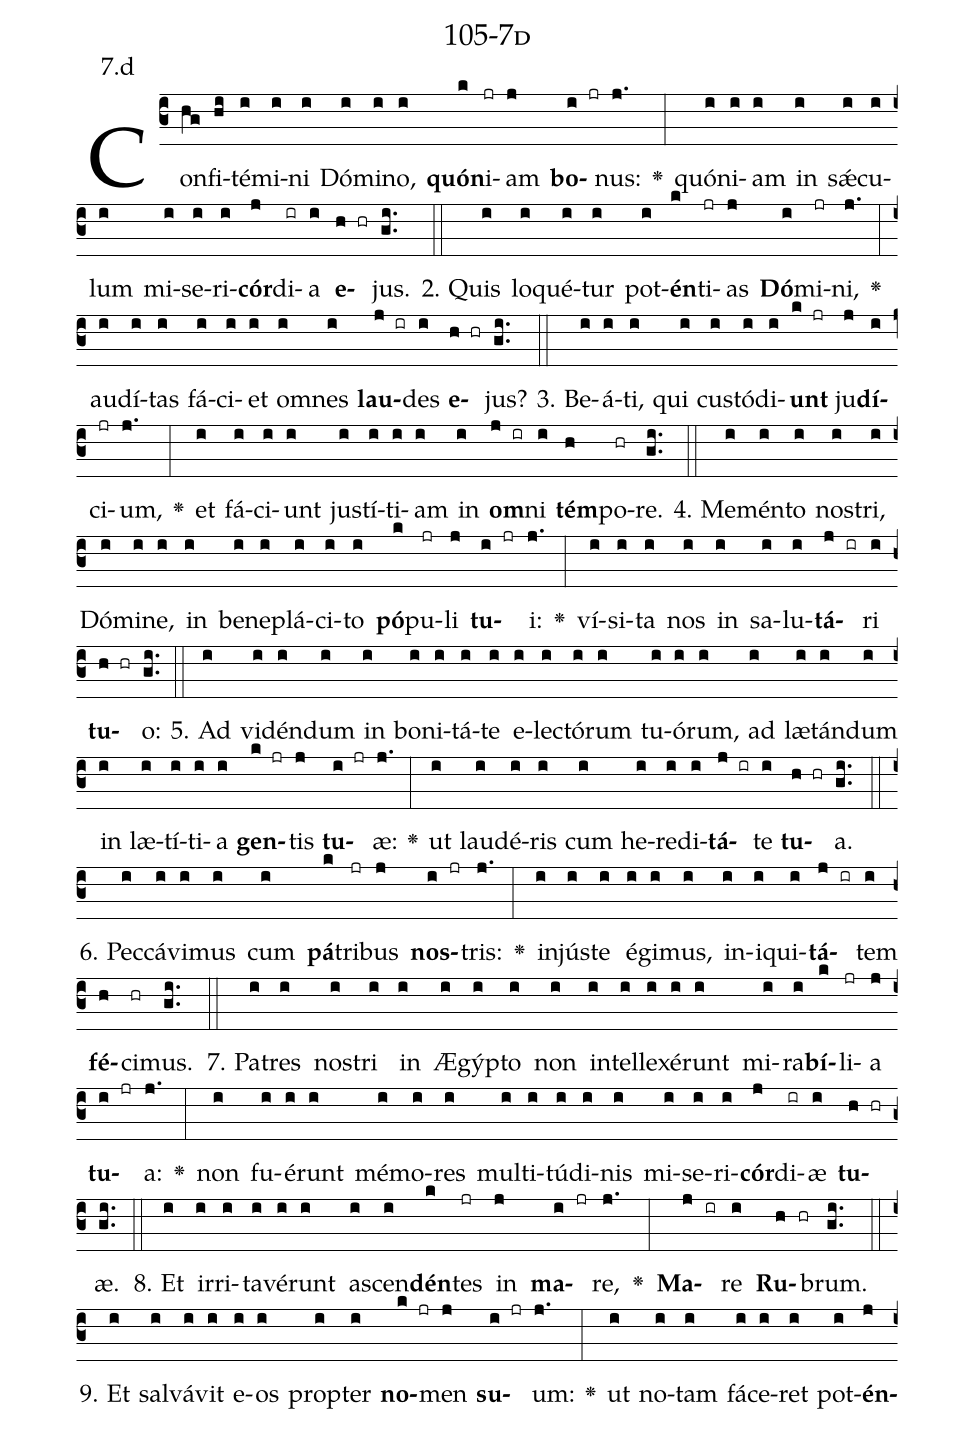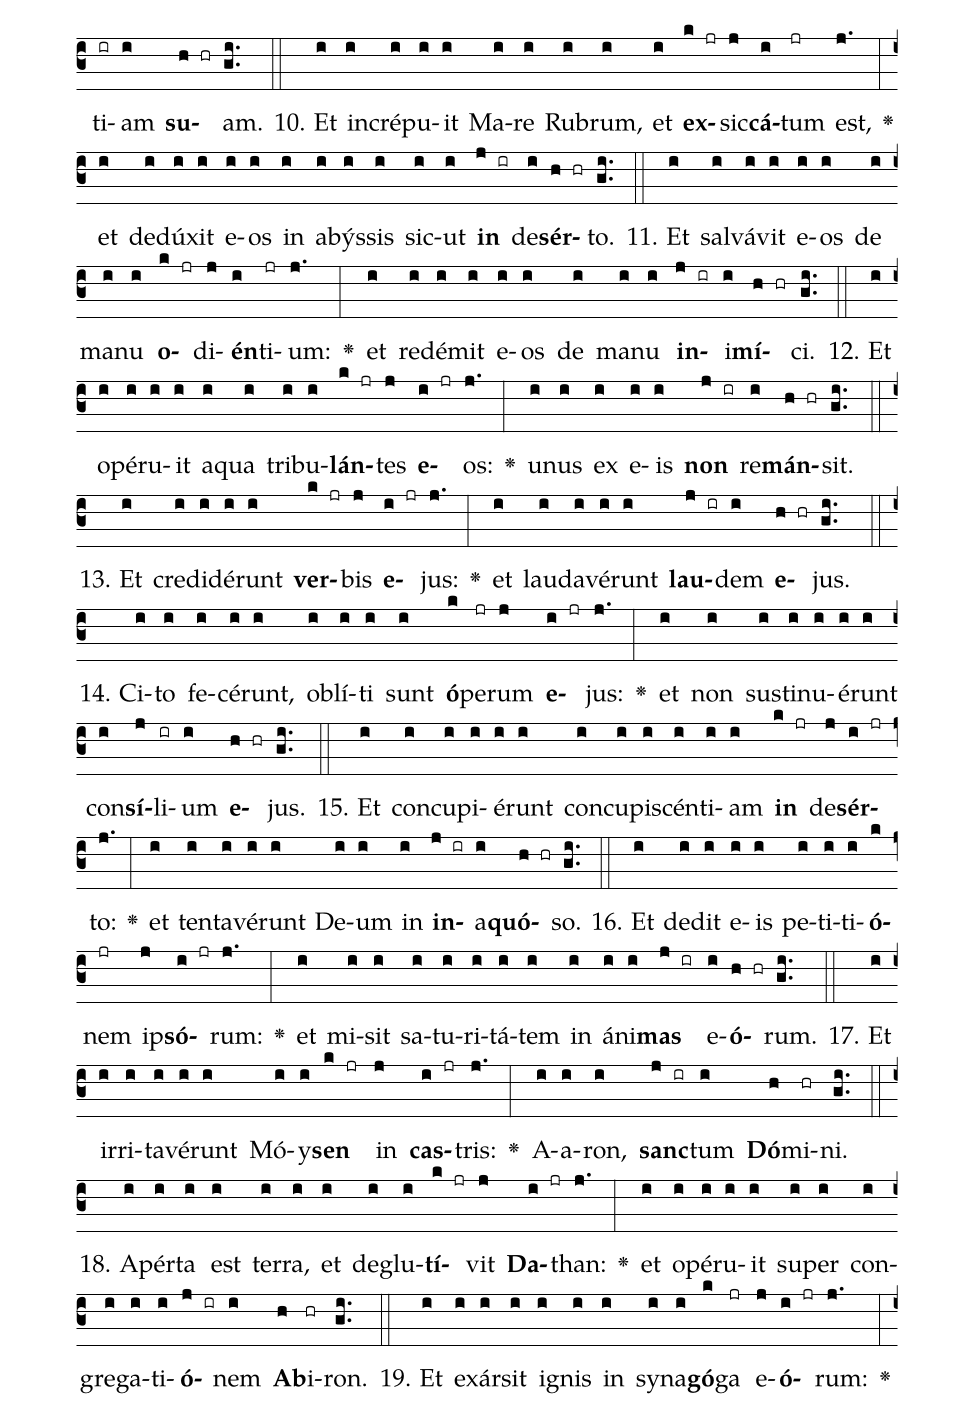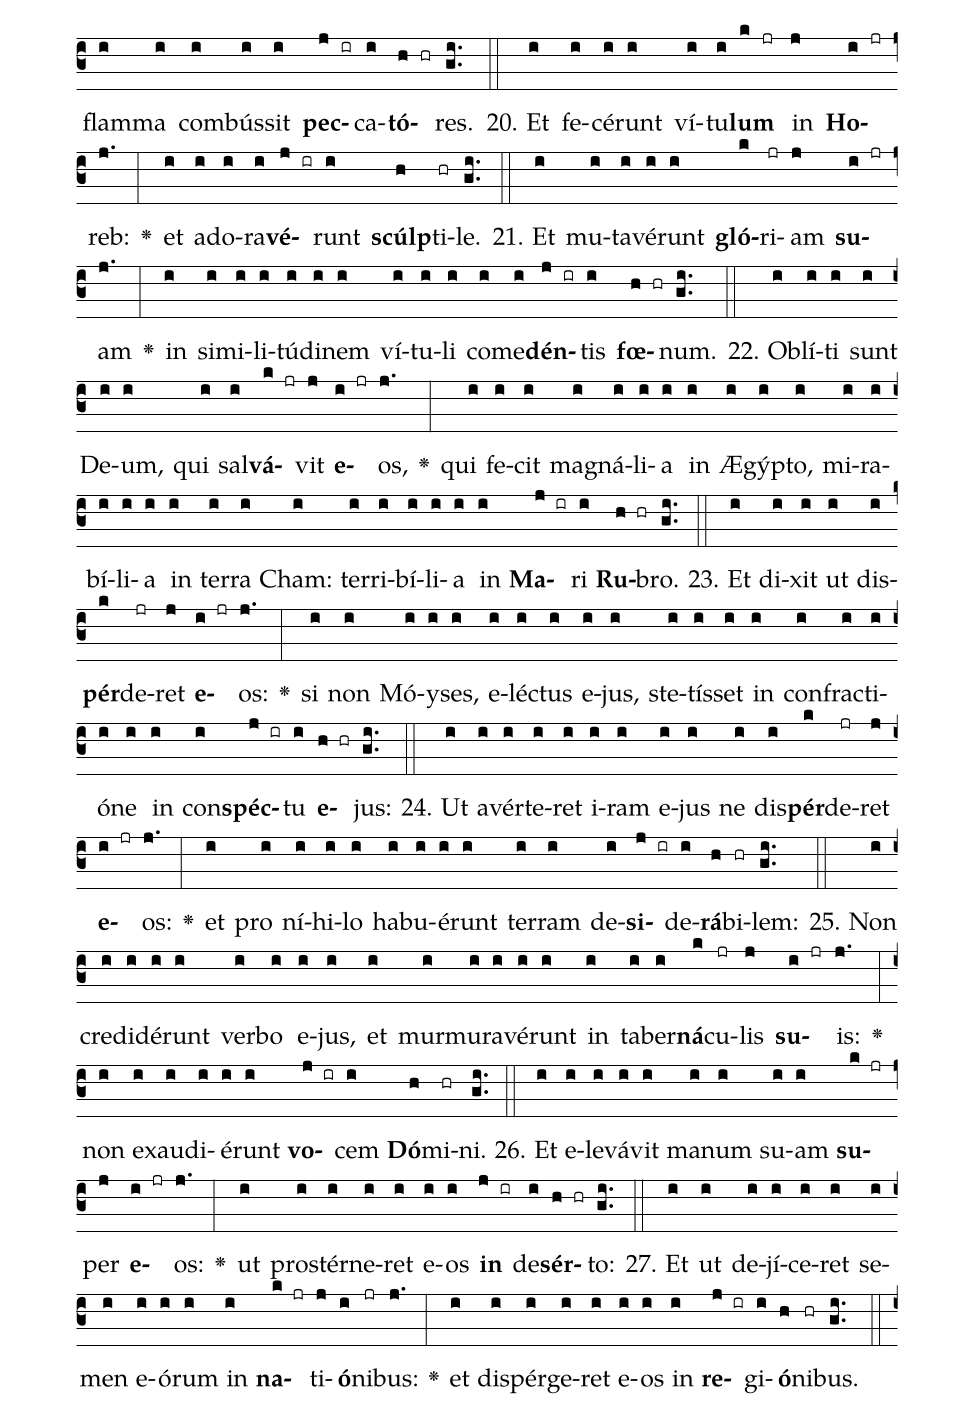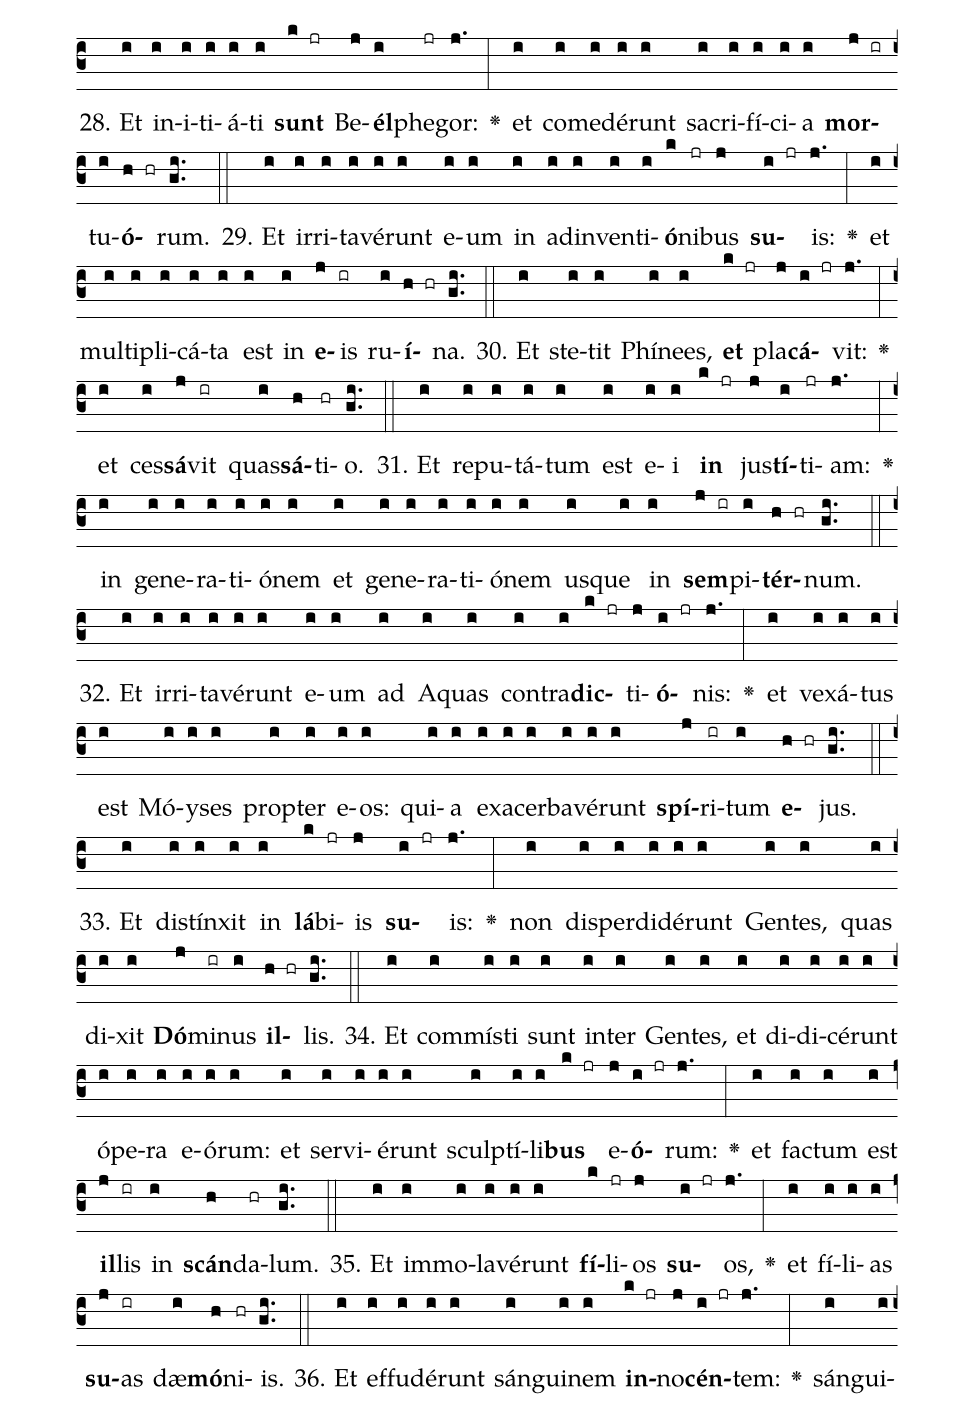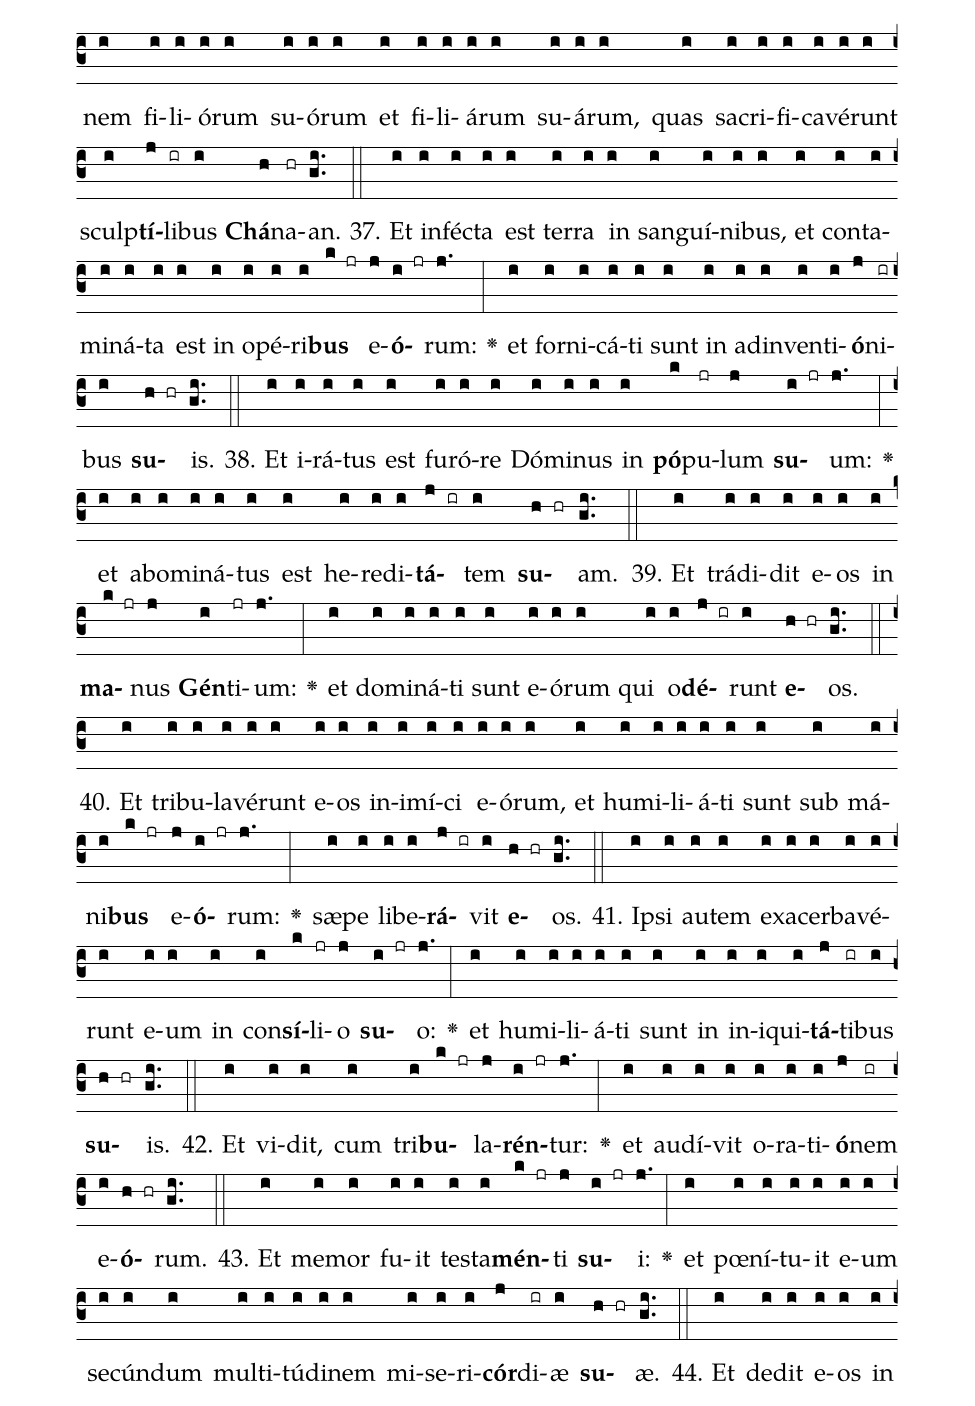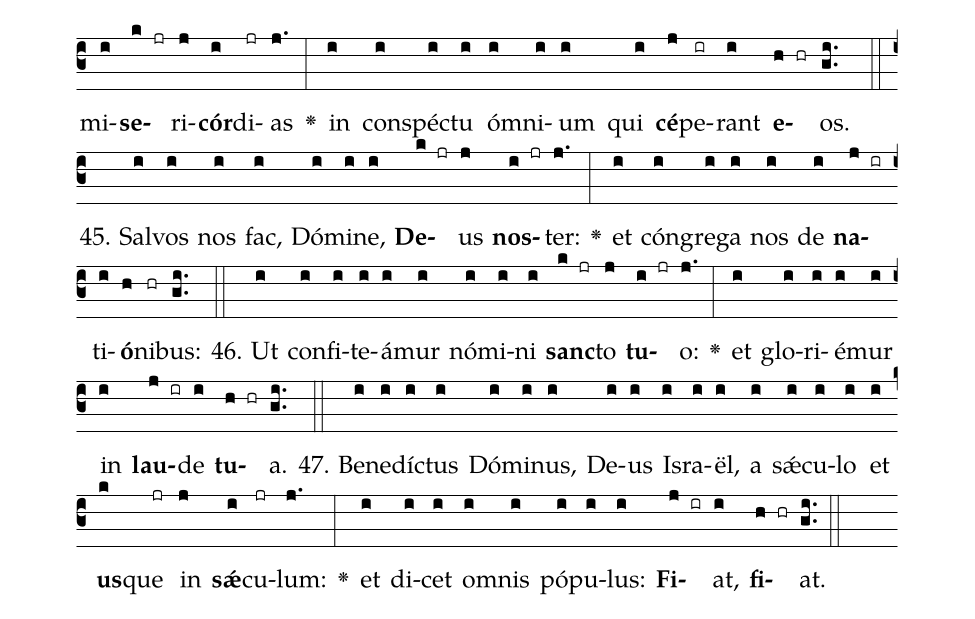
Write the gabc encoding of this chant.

name: 105-7d;
annotation: 7.d;
%%
(c3)Con(hg)fi(hi)té(i)mi(i)ni(i) Dó(i)mi(i)no,(i) <b>quón</b>(k)i(jr)am(j) <b>bo</b>(i jr)nus:(j.) <v>\greheightstar</v>(:) quón(i)i(i)am(i) in(i) sǽ(i)cu(i)lum(i) mi(i)se(i)ri(i)<b>cór</b>(j)di(ir)a(i) <b>e</b>(h hr)jus.(gi..) (::)
2. Quis(i) lo(i)qué(i)tur(i) pot(i)<b>én</b>(k)ti(jr)as(j) <b>Dó</b>(i)mi(jr)ni,(j.) <v>\greheightstar</v>(:) au(i)dí(i)tas(i) fá(i)ci(i)et(i) om(i)nes(i) <b>lau</b>(j ir)des(i) <b>e</b>(h hr)jus?(gi..) (::)
3. Be(i)á(i)ti,(i) qui(i) cus(i)tó(i)di(i)<b>unt</b>(k jr) ju(j)<b>dí</b>(i)ci(jr)um,(j.) <v>\greheightstar</v>(:) et(i) fá(i)ci(i)unt(i) jus(i)tí(i)ti(i)am(i) in(i) <b>om</b>(j ir)ni(i) <b>tém</b>(h)po(hr)re.(gi..) (::)
4. Me(i)mén(i)to(i) nos(i)tri,(i) Dó(i)mi(i)ne,(i) in(i) be(i)ne(i)plá(i)ci(i)to(i) <b>pó</b>(k)pu(jr)li(j) <b>tu</b>(i jr)i:(j.) <v>\greheightstar</v>(:) ví(i)si(i)ta(i) nos(i) in(i) sa(i)lu(i)<b>tá</b>(j ir)ri(i) <b>tu</b>(h hr)o:(gi..) (::)
5. Ad(i) vi(i)dén(i)dum(i) in(i) bo(i)ni(i)tá(i)te(i) e(i)lec(i)tó(i)rum(i) tu(i)ó(i)rum,(i) ad(i) læ(i)tán(i)dum(i) in(i) læ(i)tí(i)ti(i)a(i) <b>gen</b>(k jr)tis(j) <b>tu</b>(i jr)æ:(j.) <v>\greheightstar</v>(:) ut(i) lau(i)dé(i)ris(i) cum(i) he(i)re(i)di(i)<b>tá</b>(j ir)te(i) <b>tu</b>(h hr)a.(gi..) (::)
6. Pec(i)cá(i)vi(i)mus(i) cum(i) <b>pá</b>(k)tri(jr)bus(j) <b>nos</b>(i jr)tris:(j.) <v>\greheightstar</v>(:) in(i)jús(i)te(i) é(i)gi(i)mus,(i) in(i)i(i)qui(i)<b>tá</b>(j ir)tem(i) <b>fé</b>(h)ci(hr)mus.(gi..) (::)
7. Pa(i)tres(i) nos(i)tri(i) in(i) Æ(i)gýp(i)to(i) non(i) in(i)tel(i)le(i)xé(i)runt(i) mi(i)ra(i)<b>bí</b>(k)li(jr)a(j) <b>tu</b>(i jr)a:(j.) <v>\greheightstar</v>(:) non(i) fu(i)é(i)runt(i) mé(i)mo(i)res(i) mul(i)ti(i)tú(i)di(i)nis(i) mi(i)se(i)ri(i)<b>cór</b>(j)di(ir)æ(i) <b>tu</b>(h hr)æ.(gi..) (::)
8. Et(i) ir(i)ri(i)ta(i)vé(i)runt(i) a(i)scen(i)<b>dén</b>(k)tes(jr) in(j) <b>ma</b>(i jr)re,(j.) <v>\greheightstar</v>(:) <b>Ma</b>(j ir)re(i) <b>Ru</b>(h hr)brum.(gi..) (::)
9. Et(i) sal(i)vá(i)vit(i) e(i)os(i) prop(i)ter(i) <b>no</b>(k jr)men(j) <b>su</b>(i jr)um:(j.) <v>\greheightstar</v>(:) ut(i) no(i)tam(i) fá(i)ce(i)ret(i) pot(i)<b>én</b>(j)ti(ir)am(i) <b>su</b>(h hr)am.(gi..) (::)
10. Et(i) in(i)cré(i)pu(i)it(i) Ma(i)re(i) Ru(i)brum,(i) et(i) <b>ex</b>(k jr)sic(j)<b>cá</b>(i)tum(jr) est,(j.) <v>\greheightstar</v>(:) et(i) de(i)dú(i)xit(i) e(i)os(i) in(i) a(i)býs(i)sis(i) sic(i)ut(i) <b>in</b>(j ir) de(i)<b>sér</b>(h hr)to.(gi..) (::)
11. Et(i) sal(i)vá(i)vit(i) e(i)os(i) de(i) ma(i)nu(i) <b>o</b>(k jr)di(j)<b>én</b>(i)ti(jr)um:(j.) <v>\greheightstar</v>(:) et(i) red(i)é(i)mit(i) e(i)os(i) de(i) ma(i)nu(i) <b>in</b>(j ir)i(i)<b>mí</b>(h hr)ci.(gi..) (::)
12. Et(i) o(i)pé(i)ru(i)it(i) a(i)qua(i) tri(i)bu(i)<b>lán</b>(k jr)tes(j) <b>e</b>(i jr)os:(j.) <v>\greheightstar</v>(:) u(i)nus(i) ex(i) e(i)is(i) <b>non</b>(j ir) re(i)<b>mán</b>(h hr)sit.(gi..) (::)
13. Et(i) cre(i)di(i)dé(i)runt(i) <b>ver</b>(k jr)bis(j) <b>e</b>(i jr)jus:(j.) <v>\greheightstar</v>(:) et(i) lau(i)da(i)vé(i)runt(i) <b>lau</b>(j ir)dem(i) <b>e</b>(h hr)jus.(gi..) (::)
14. Ci(i)to(i) fe(i)cé(i)runt,(i) ob(i)lí(i)ti(i) sunt(i) <b>ó</b>(k)pe(jr)rum(j) <b>e</b>(i jr)jus:(j.) <v>\greheightstar</v>(:) et(i) non(i) sus(i)ti(i)nu(i)é(i)runt(i) con(i)<b>sí</b>(j)li(ir)um(i) <b>e</b>(h hr)jus.(gi..) (::)
15. Et(i) con(i)cu(i)pi(i)é(i)runt(i) con(i)cu(i)pi(i)scén(i)ti(i)am(i) <b>in</b>(k jr) de(j)<b>sér</b>(i jr)to:(j.) <v>\greheightstar</v>(:) et(i) ten(i)ta(i)vé(i)runt(i) De(i)um(i) in(i) <b>in</b>(j ir)a(i)<b>quó</b>(h hr)so.(gi..) (::)
16. Et(i) de(i)dit(i) e(i)is(i) pe(i)ti(i)ti(i)<b>ó</b>(k)nem(jr) ip(j)<b>só</b>(i jr)rum:(j.) <v>\greheightstar</v>(:) et(i) mi(i)sit(i) sa(i)tu(i)ri(i)tá(i)tem(i) in(i) á(i)ni(i)<b>mas</b>(j ir) e(i)<b>ó</b>(h hr)rum.(gi..) (::)
17. Et(i) ir(i)ri(i)ta(i)vé(i)runt(i) Mó(i)y(i)<b>sen</b>(k jr) in(j) <b>cas</b>(i jr)tris:(j.) <v>\greheightstar</v>(:) A(i)a(i)ron,(i) <b>sanc</b>(j ir)tum(i) <b>Dó</b>(h)mi(hr)ni.(gi..) (::)
18. A(i)pér(i)ta(i) est(i) ter(i)ra,(i) et(i) de(i)glu(i)<b>tí</b>(k jr)vit(j) <b>Da</b>(i jr)than:(j.) <v>\greheightstar</v>(:) et(i) o(i)pé(i)ru(i)it(i) su(i)per(i) con(i)gre(i)ga(i)ti(i)<b>ó</b>(j ir)nem(i) <b>Ab</b>(h)i(hr)ron.(gi..) (::)
19. Et(i) ex(i)ár(i)sit(i) i(i)gnis(i) in(i) sy(i)na(i)<b>gó</b>(k)ga(jr) e(j)<b>ó</b>(i jr)rum:(j.) <v>\greheightstar</v>(:) flam(i)ma(i) com(i)bús(i)sit(i) <b>pec</b>(j ir)ca(i)<b>tó</b>(h hr)res.(gi..) (::)
20. Et(i) fe(i)cé(i)runt(i) ví(i)tu(i)<b>lum</b>(k jr) in(j) <b>Ho</b>(i jr)reb:(j.) <v>\greheightstar</v>(:) et(i) ad(i)o(i)ra(i)<b>vé</b>(j ir)runt(i) <b>scúlp</b>(h)ti(hr)le.(gi..) (::)
21. Et(i) mu(i)ta(i)vé(i)runt(i) <b>gló</b>(k)ri(jr)am(j) <b>su</b>(i jr)am(j.) <v>\greheightstar</v>(:) in(i) si(i)mi(i)li(i)tú(i)di(i)nem(i) ví(i)tu(i)li(i) com(i)e(i)<b>dén</b>(j ir)tis(i) <b>fœ</b>(h hr)num.(gi..) (::)
22. Ob(i)lí(i)ti(i) sunt(i) De(i)um,(i) qui(i) sal(i)<b>vá</b>(k jr)vit(j) <b>e</b>(i jr)os,(j.) <v>\greheightstar</v>(:) qui(i) fe(i)cit(i) ma(i)gná(i)li(i)a(i) in(i) Æ(i)gýp(i)to,(i) mi(i)ra(i)bí(i)li(i)a(i) in(i) ter(i)ra(i) Cham:(i) ter(i)ri(i)bí(i)li(i)a(i) in(i) <b>Ma</b>(j ir)ri(i) <b>Ru</b>(h hr)bro.(gi..) (::)
23. Et(i) di(i)xit(i) ut(i) dis(i)<b>pér</b>(k)de(jr)ret(j) <b>e</b>(i jr)os:(j.) <v>\greheightstar</v>(:) si(i) non(i) Mó(i)y(i)ses,(i) e(i)léc(i)tus(i) e(i)jus,(i) ste(i)tís(i)set(i) in(i) con(i)frac(i)ti(i)ó(i)ne(i) in(i) con(i)<b>spéc</b>(j ir)tu(i) <b>e</b>(h hr)jus:(gi..) (::)
24. Ut(i) a(i)vér(i)te(i)ret(i) i(i)ram(i) e(i)jus(i) ne(i) dis(i)<b>pér</b>(k)de(jr)ret(j) <b>e</b>(i jr)os:(j.) <v>\greheightstar</v>(:) et(i) pro(i) ní(i)hi(i)lo(i) ha(i)bu(i)é(i)runt(i) ter(i)ram(i) de(i)<b>si</b>(j ir)de(i)<b>rá</b>(h)bi(hr)lem:(gi..) (::)
25. Non(i) cre(i)di(i)dé(i)runt(i) ver(i)bo(i) e(i)jus,(i) et(i) mur(i)mu(i)ra(i)vé(i)runt(i) in(i) ta(i)ber(i)<b>ná</b>(k)cu(jr)lis(j) <b>su</b>(i jr)is:(j.) <v>\greheightstar</v>(:) non(i) ex(i)au(i)di(i)é(i)runt(i) <b>vo</b>(j ir)cem(i) <b>Dó</b>(h)mi(hr)ni.(gi..) (::)
26. Et(i) e(i)le(i)vá(i)vit(i) ma(i)num(i) su(i)am(i) <b>su</b>(k jr)per(j) <b>e</b>(i jr)os:(j.) <v>\greheightstar</v>(:) ut(i) pro(i)stér(i)ne(i)ret(i) e(i)os(i) <b>in</b>(j ir) de(i)<b>sér</b>(h hr)to:(gi..) (::)
27. Et(i) ut(i) de(i)jí(i)ce(i)ret(i) se(i)men(i) e(i)ó(i)rum(i) in(i) <b>na</b>(k jr)ti(j)<b>ó</b>(i)ni(jr)bus:(j.) <v>\greheightstar</v>(:) et(i) di(i)spér(i)ge(i)ret(i) e(i)os(i) in(i) <b>re</b>(j ir)gi(i)<b>ó</b>(h)ni(hr)bus.(gi..) (::)
28. Et(i) in(i)i(i)ti(i)á(i)ti(i) <b>sunt</b>(k jr) Be(j)<b>él</b>(i)phe(jr)gor:(j.) <v>\greheightstar</v>(:) et(i) com(i)e(i)dé(i)runt(i) sa(i)cri(i)fí(i)ci(i)a(i) <b>mor</b>(j ir)tu(i)<b>ó</b>(h hr)rum.(gi..) (::)
29. Et(i) ir(i)ri(i)ta(i)vé(i)runt(i) e(i)um(i) in(i) ad(i)in(i)ven(i)ti(i)<b>ó</b>(k)ni(jr)bus(j) <b>su</b>(i jr)is:(j.) <v>\greheightstar</v>(:) et(i) mul(i)ti(i)pli(i)cá(i)ta(i) est(i) in(i) <b>e</b>(j)is(ir) ru(i)<b>í</b>(h hr)na.(gi..) (::)
30. Et(i) ste(i)tit(i) Phí(i)nees,(i) <b>et</b>(k jr) pla(j)<b>cá</b>(i jr)vit:(j.) <v>\greheightstar</v>(:) et(i) ces(i)<b>sá</b>(j)vit(ir) quas(i)<b>sá</b>(h)ti(hr)o.(gi..) (::)
31. Et(i) re(i)pu(i)tá(i)tum(i) est(i) e(i)i(i) <b>in</b>(k jr) jus(j)<b>tí</b>(i)ti(jr)am:(j.) <v>\greheightstar</v>(:) in(i) ge(i)ne(i)ra(i)ti(i)ó(i)nem(i) et(i) ge(i)ne(i)ra(i)ti(i)ó(i)nem(i) us(i)que(i) in(i) <b>sem</b>(j ir)pi(i)<b>tér</b>(h hr)num.(gi..) (::)
32. Et(i) ir(i)ri(i)ta(i)vé(i)runt(i) e(i)um(i) ad(i) A(i)quas(i) con(i)tra(i)<b>dic</b>(k jr)ti(j)<b>ó</b>(i jr)nis:(j.) <v>\greheightstar</v>(:) et(i) ve(i)xá(i)tus(i) est(i) Mó(i)y(i)ses(i) prop(i)ter(i) e(i)os:(i) qui(i)a(i) ex(i)a(i)cer(i)ba(i)vé(i)runt(i) <b>spí</b>(j)ri(ir)tum(i) <b>e</b>(h hr)jus.(gi..) (::)
33. Et(i) di(i)stín(i)xit(i) in(i) <b>lá</b>(k)bi(jr)is(j) <b>su</b>(i jr)is:(j.) <v>\greheightstar</v>(:) non(i) dis(i)per(i)di(i)dé(i)runt(i) Gen(i)tes,(i) quas(i) di(i)xit(i) <b>Dó</b>(j)mi(ir)nus(i) <b>il</b>(h hr)lis.(gi..) (::)
34. Et(i) com(i)mís(i)ti(i) sunt(i) in(i)ter(i) Gen(i)tes,(i) et(i) di(i)di(i)cé(i)runt(i) ó(i)pe(i)ra(i) e(i)ó(i)rum:(i) et(i) ser(i)vi(i)é(i)runt(i) sculp(i)tí(i)li(i)<b>bus</b>(k jr) e(j)<b>ó</b>(i jr)rum:(j.) <v>\greheightstar</v>(:) et(i) fac(i)tum(i) est(i) <b>il</b>(j)lis(ir) in(i) <b>scán</b>(h)da(hr)lum.(gi..) (::)
35. Et(i) im(i)mo(i)la(i)vé(i)runt(i) <b>fí</b>(k)li(jr)os(j) <b>su</b>(i jr)os,(j.) <v>\greheightstar</v>(:) et(i) fí(i)li(i)as(i) <b>su</b>(j)as(ir) dæ(i)<b>mó</b>(h)ni(hr)is.(gi..) (::)
36. Et(i) ef(i)fu(i)dé(i)runt(i) sán(i)gui(i)nem(i) <b>in</b>(k jr)no(j)<b>cén</b>(i jr)tem:(j.) <v>\greheightstar</v>(:) sán(i)gui(i)nem(i) fi(i)li(i)ó(i)rum(i) su(i)ó(i)rum(i) et(i) fi(i)li(i)á(i)rum(i) su(i)á(i)rum,(i) quas(i) sa(i)cri(i)fi(i)ca(i)vé(i)runt(i) sculp(i)<b>tí</b>(j)li(ir)bus(i) <b>Chá</b>(h)na(hr)an.(gi..) (::)
37. Et(i) in(i)féc(i)ta(i) est(i) ter(i)ra(i) in(i) san(i)guí(i)ni(i)bus,(i) et(i) con(i)ta(i)mi(i)ná(i)ta(i) est(i) in(i) o(i)pé(i)ri(i)<b>bus</b>(k jr) e(j)<b>ó</b>(i jr)rum:(j.) <v>\greheightstar</v>(:) et(i) for(i)ni(i)cá(i)ti(i) sunt(i) in(i) ad(i)in(i)ven(i)ti(i)<b>ó</b>(j)ni(ir)bus(i) <b>su</b>(h hr)is.(gi..) (::)
38. Et(i) i(i)rá(i)tus(i) est(i) fu(i)ró(i)re(i) Dó(i)mi(i)nus(i) in(i) <b>pó</b>(k)pu(jr)lum(j) <b>su</b>(i jr)um:(j.) <v>\greheightstar</v>(:) et(i) ab(i)o(i)mi(i)ná(i)tus(i) est(i) he(i)re(i)di(i)<b>tá</b>(j ir)tem(i) <b>su</b>(h hr)am.(gi..) (::)
39. Et(i) trá(i)di(i)dit(i) e(i)os(i) in(i) <b>ma</b>(k jr)nus(j) <b>Gén</b>(i)ti(jr)um:(j.) <v>\greheightstar</v>(:) et(i) do(i)mi(i)ná(i)ti(i) sunt(i) e(i)ó(i)rum(i) qui(i) o(i)<b>dé</b>(j ir)runt(i) <b>e</b>(h hr)os.(gi..) (::)
40. Et(i) tri(i)bu(i)la(i)vé(i)runt(i) e(i)os(i) in(i)i(i)mí(i)ci(i) e(i)ó(i)rum,(i) et(i) hu(i)mi(i)li(i)á(i)ti(i) sunt(i) sub(i) má(i)ni(i)<b>bus</b>(k jr) e(j)<b>ó</b>(i jr)rum:(j.) <v>\greheightstar</v>(:) sæ(i)pe(i) li(i)be(i)<b>rá</b>(j ir)vit(i) <b>e</b>(h hr)os.(gi..) (::)
41. Ip(i)si(i) au(i)tem(i) ex(i)a(i)cer(i)ba(i)vé(i)runt(i) e(i)um(i) in(i) con(i)<b>sí</b>(k)li(jr)o(j) <b>su</b>(i jr)o:(j.) <v>\greheightstar</v>(:) et(i) hu(i)mi(i)li(i)á(i)ti(i) sunt(i) in(i) in(i)i(i)qui(i)<b>tá</b>(j)ti(ir)bus(i) <b>su</b>(h hr)is.(gi..) (::)
42. Et(i) vi(i)dit,(i) cum(i) tri(i)<b>bu</b>(k jr)la(j)<b>rén</b>(i jr)tur:(j.) <v>\greheightstar</v>(:) et(i) au(i)dí(i)vit(i) o(i)ra(i)ti(i)<b>ó</b>(j)nem(ir) e(i)<b>ó</b>(h hr)rum.(gi..) (::)
43. Et(i) me(i)mor(i) fu(i)it(i) tes(i)ta(i)<b>mén</b>(k jr)ti(j) <b>su</b>(i jr)i:(j.) <v>\greheightstar</v>(:) et(i) pœ(i)ní(i)tu(i)it(i) e(i)um(i) se(i)cún(i)dum(i) mul(i)ti(i)tú(i)di(i)nem(i) mi(i)se(i)ri(i)<b>cór</b>(j)di(ir)æ(i) <b>su</b>(h hr)æ.(gi..) (::)
44. Et(i) de(i)dit(i) e(i)os(i) in(i) mi(i)<b>se</b>(k jr)ri(j)<b>cór</b>(i)di(jr)as(j.) <v>\greheightstar</v>(:) in(i) con(i)spéc(i)tu(i) óm(i)ni(i)um(i) qui(i) <b>cé</b>(j)pe(ir)rant(i) <b>e</b>(h hr)os.(gi..) (::)
45. Sal(i)vos(i) nos(i) fac,(i) Dó(i)mi(i)ne,(i) <b>De</b>(k jr)us(j) <b>nos</b>(i jr)ter:(j.) <v>\greheightstar</v>(:) et(i) cón(i)gre(i)ga(i) nos(i) de(i) <b>na</b>(j ir)ti(i)<b>ó</b>(h)ni(hr)bus:(gi..) (::)
46. Ut(i) con(i)fi(i)te(i)á(i)mur(i) nó(i)mi(i)ni(i) <b>sanc</b>(k jr)to(j) <b>tu</b>(i jr)o:(j.) <v>\greheightstar</v>(:) et(i) glo(i)ri(i)é(i)mur(i) in(i) <b>lau</b>(j ir)de(i) <b>tu</b>(h hr)a.(gi..) (::)
47. Be(i)ne(i)díc(i)tus(i) Dó(i)mi(i)nus,(i) De(i)us(i) Is(i)ra(i)ël,(i) a(i) sǽ(i)cu(i)lo(i) et(i) <b>us</b>(k)que(jr) in(j) <b>sǽ</b>(i)cu(jr)lum:(j.) <v>\greheightstar</v>(:) et(i) di(i)cet(i) om(i)nis(i) pó(i)pu(i)lus:(i) <b>Fi</b>(j ir)at,(i) <b>fi</b>(h hr)at.(gi..) (::)
